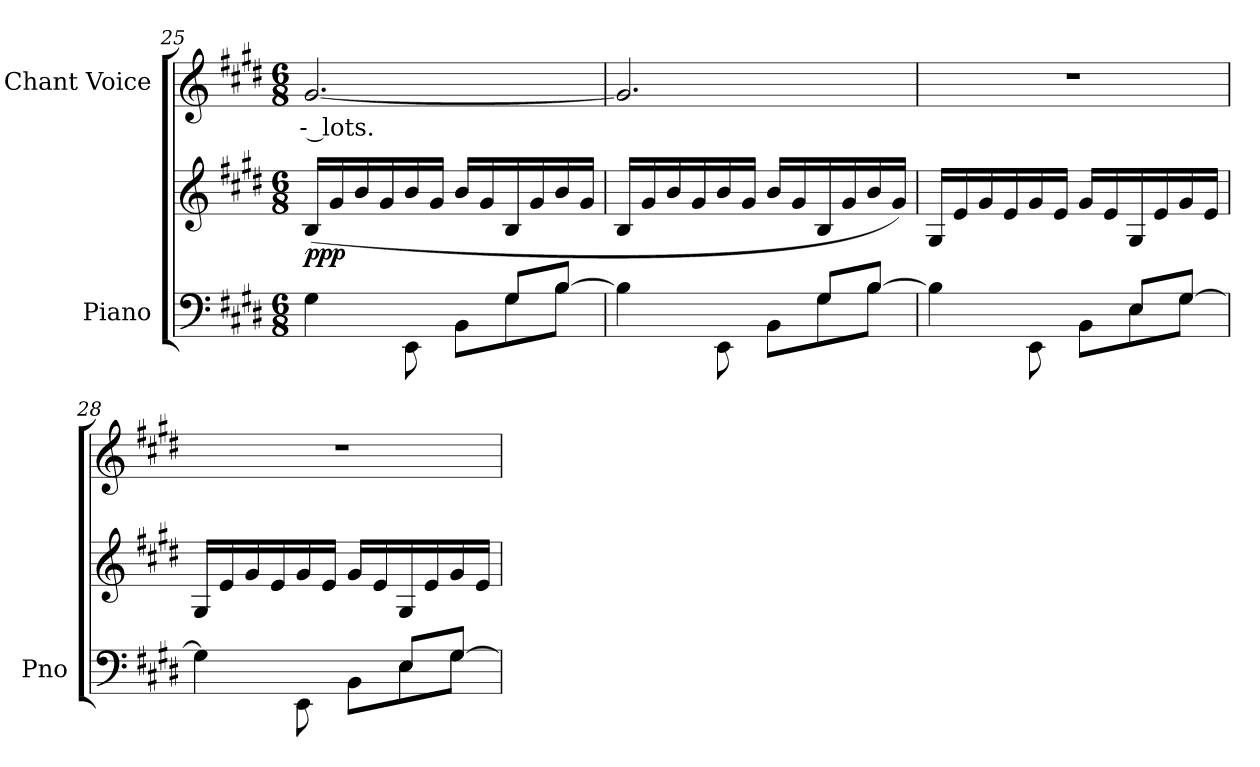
**kern	**kern	**dynam	**kern	**text
*part2	*part2	*part2	*part1	*part1
*staff3	*staff2	*staff2/3	*staff1	*staff1
*I"Piano	*	*	*I"Chant Voice	*
*I'Pno	*	*	*	*
*clefF4	*clefG2	*	*clefG2	*
*k[f#c#g#d#]	*k[f#c#g#d#]	*	*k[f#c#g#d#]	*
*M6/8	*M6/8	*	*M6/8	*
=25	=25	=25	=25	=25
*^	*	*	*	*
!	!	!	!LO:DY:b	!	!
4G#\	2ryy	(16B/LL	ppp	[2.g#/	-- lots.
.	.	16g#/	.	.	.
.	.	16b/	.	.	.
.	.	16g#/	.	.	.
8EE\	.	16b/	.	.	.
.	.	16g#/JJ	.	.	.
8BB\L	.	16b/LL	.	.	.
.	.	16g#/	.	.	.
8G#\	8G#/L	16B/	.	.	.
.	.	16g#/	.	.	.
[>8B\J	8B/J	16b/	.	.	.
.	.	16g#/JJ	.	.	.
=26	=26	=26	=26	=26	=26
4B\]	2ryy	16B/LL	.	2.g#/]	.
.	.	16g#/	.	.	.
.	.	16b/	.	.	.
.	.	16g#/	.	.	.
8EE\	.	16b/	.	.	.
.	.	16g#/JJ	.	.	.
8BB\L	.	16b/LL	.	.	.
.	.	16g#/	.	.	.
8G#\	8G#/L	16B/	.	.	.
.	.	16g#/	.	.	.
[>8B\J	8B/J	16b/	.	.	.
.	.	16g#/JJ)	.	.	.
=27	=27	=27	=27	=27	=27
4B\]	2ryy	16G#/LL	.	2.r	.
.	.	16e/	.	.	.
.	.	16g#/	.	.	.
.	.	16e/	.	.	.
8EE\	.	16g#/	.	.	.
.	.	16e/JJ	.	.	.
8BB\L	.	16g#/LL	.	.	.
.	.	16e/	.	.	.
8E\	8E/L	16G#/	.	.	.
.	.	16e/	.	.	.
[>8G#\J	8G#/J	16g#/	.	.	.
.	.	16e/JJ	.	.	.
=28	=28	=28	=28	=28	=28
4G#\]	2ryy	16G#/LL	.	2.r	.
.	.	16e/	.	.	.
.	.	16g#/	.	.	.
.	.	16e/	.	.	.
8EE\	.	16g#/	.	.	.
.	.	16e/JJ	.	.	.
8BB\L	.	16g#/LL	.	.	.
.	.	16e/	.	.	.
8E\	8E/L	16G#/	.	.	.
.	.	16e/	.	.	.
[>8G#\J	8G#/J	16g#/	.	.	.
.	.	16e/JJ	.	.	.
*v	*v	*	*	*	*
=	=	=	=	=
*-	*-	*-	*-	*-
